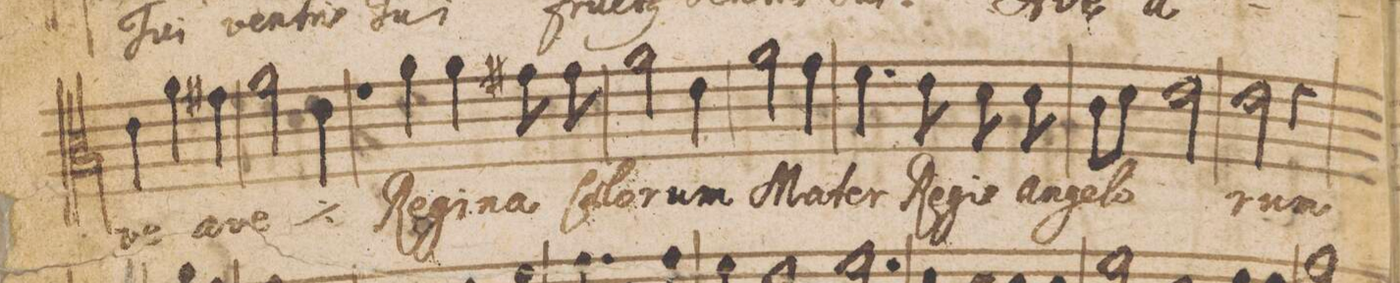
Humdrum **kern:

**kern	**text	**text
*I"Altus	*	*
*clefC3	*	*
*k[]	*	*
*met(C|)	*	*
*M3/4	*	*
4e\	-ve	.
4a\	a-	.
4g#X\	-ve	.
=30-	=30-	=30-
*	*ij	*
2a\	a-	.
4e\	-ve	.
*	*Xij	*
=31-	=31-	=31-
2.r	.	.
=32-	=32-	=32-
4a\	Re-	.
4a\	-gi-	.
8g#X\	-na	.
8g#\	Cae-	.
=33-	=33-	=33-
2a\	-lo-	.
4e\	-rum	.
=34-	=34-	=34-
2a\	Ma-	.
4g\ny	-ter	.
=35-	=35-	=35-
4.f\	Re-	.
8e\	-gis	.
8d\	an-	.
8d\	-ge-	.
=36-	=36-	=36-
8c\L	-lo-	.
8d\J	.	.
2e\	.	.
=37-	=37-	=37-
2e\	-rum	.
4r	.	.
=38-	=38-	=38-
*-	*-	*-
